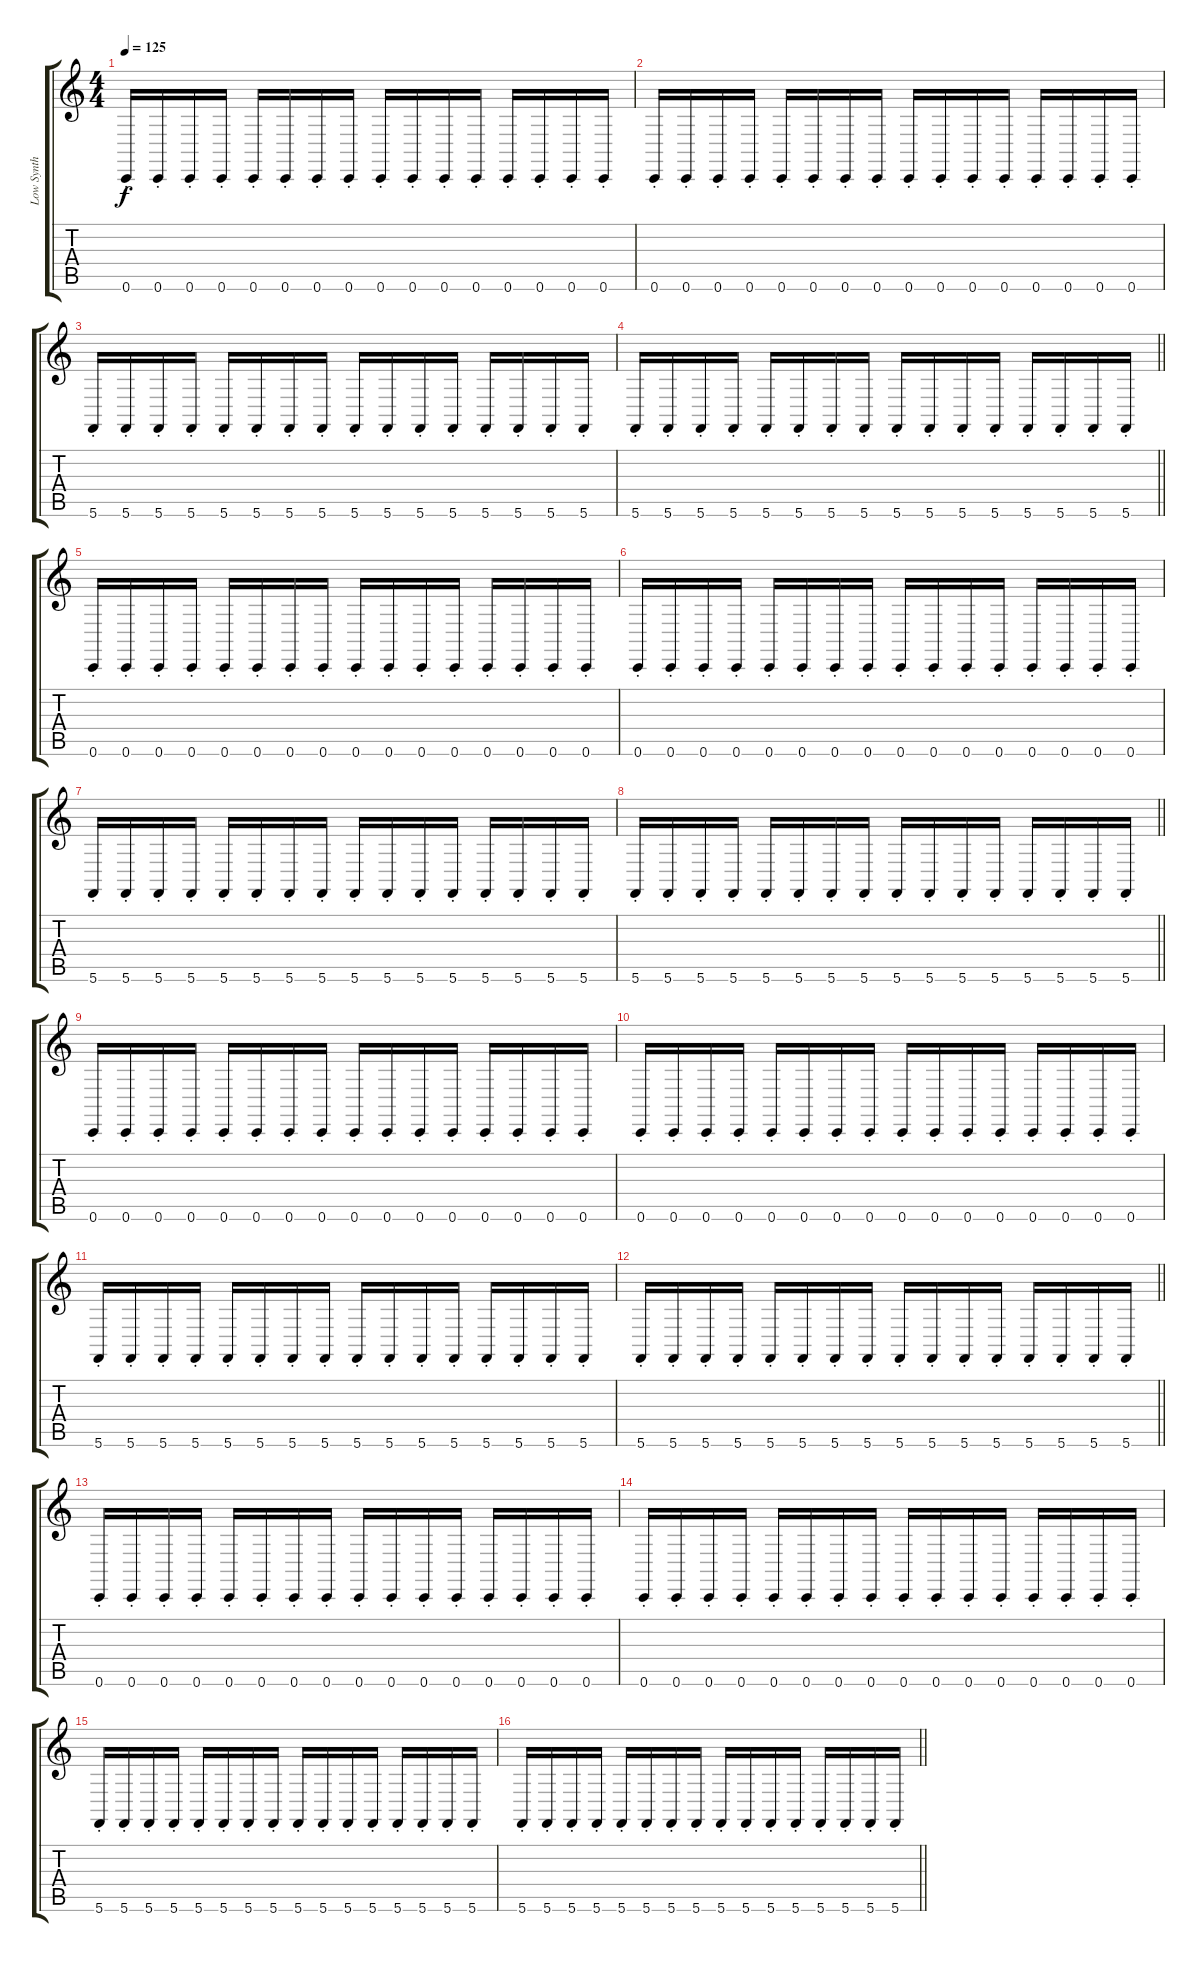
\track ("Low Synth (Gillian Gilbert)" "Low Synth ") {instrument lead8bassandlead}
\staff {score tabs}
\tuning (D4 A3 F3 C3 G2 C2) {hide}
\ts (4 4)
\tempo 125
\clef g2
\ks c
0.6{st}.16{dy f} 0.6{st}.16 0.6{st}.16 0.6{st}.16 0.6{st}.16 0.6{st}.16 0.6{st}.16 0.6{st}.16 0.6{st}.16 0.6{st}.16 0.6{st}.16 0.6{st}.16 0.6{st}.16 0.6{st}.16 0.6{st}.16 0.6{st}.16 |
0.6{st}.16 0.6{st}.16 0.6{st}.16 0.6{st}.16 0.6{st}.16 0.6{st}.16 0.6{st}.16 0.6{st}.16 0.6{st}.16 0.6{st}.16 0.6{st}.16 0.6{st}.16 0.6{st}.16 0.6{st}.16 0.6{st}.16 0.6{st}.16 |
5.6{st}.16 5.6{st}.16 5.6{st}.16 5.6{st}.16 5.6{st}.16 5.6{st}.16 5.6{st}.16 5.6{st}.16 5.6{st}.16 5.6{st}.16 5.6{st}.16 5.6{st}.16 5.6{st}.16 5.6{st}.16 5.6{st}.16 5.6{st}.16 |
\barLineRight lightlight
5.6{st}.16 5.6{st}.16 5.6{st}.16 5.6{st}.16 5.6{st}.16 5.6{st}.16 5.6{st}.16 5.6{st}.16 5.6{st}.16 5.6{st}.16 5.6{st}.16 5.6{st}.16 5.6{st}.16 5.6{st}.16 5.6{st}.16 5.6{st}.16 |
0.6{st}.16 0.6{st}.16 0.6{st}.16 0.6{st}.16 0.6{st}.16 0.6{st}.16 0.6{st}.16 0.6{st}.16 0.6{st}.16 0.6{st}.16 0.6{st}.16 0.6{st}.16 0.6{st}.16 0.6{st}.16 0.6{st}.16 0.6{st}.16 |
0.6{st}.16 0.6{st}.16 0.6{st}.16 0.6{st}.16 0.6{st}.16 0.6{st}.16 0.6{st}.16 0.6{st}.16 0.6{st}.16 0.6{st}.16 0.6{st}.16 0.6{st}.16 0.6{st}.16 0.6{st}.16 0.6{st}.16 0.6{st}.16 |
5.6{st}.16 5.6{st}.16 5.6{st}.16 5.6{st}.16 5.6{st}.16 5.6{st}.16 5.6{st}.16 5.6{st}.16 5.6{st}.16 5.6{st}.16 5.6{st}.16 5.6{st}.16 5.6{st}.16 5.6{st}.16 5.6{st}.16 5.6{st}.16 |
\barLineRight lightlight
5.6{st}.16 5.6{st}.16 5.6{st}.16 5.6{st}.16 5.6{st}.16 5.6{st}.16 5.6{st}.16 5.6{st}.16 5.6{st}.16 5.6{st}.16 5.6{st}.16 5.6{st}.16 5.6{st}.16 5.6{st}.16 5.6{st}.16 5.6{st}.16 |
0.6{st}.16 0.6{st}.16 0.6{st}.16 0.6{st}.16 0.6{st}.16 0.6{st}.16 0.6{st}.16 0.6{st}.16 0.6{st}.16 0.6{st}.16 0.6{st}.16 0.6{st}.16 0.6{st}.16 0.6{st}.16 0.6{st}.16 0.6{st}.16 |
0.6{st}.16 0.6{st}.16 0.6{st}.16 0.6{st}.16 0.6{st}.16 0.6{st}.16 0.6{st}.16 0.6{st}.16 0.6{st}.16 0.6{st}.16 0.6{st}.16 0.6{st}.16 0.6{st}.16 0.6{st}.16 0.6{st}.16 0.6{st}.16 |
5.6{st}.16 5.6{st}.16 5.6{st}.16 5.6{st}.16 5.6{st}.16 5.6{st}.16 5.6{st}.16 5.6{st}.16 5.6{st}.16 5.6{st}.16 5.6{st}.16 5.6{st}.16 5.6{st}.16 5.6{st}.16 5.6{st}.16 5.6{st}.16 |
\barLineRight lightlight
5.6{st}.16 5.6{st}.16 5.6{st}.16 5.6{st}.16 5.6{st}.16 5.6{st}.16 5.6{st}.16 5.6{st}.16 5.6{st}.16 5.6{st}.16 5.6{st}.16 5.6{st}.16 5.6{st}.16 5.6{st}.16 5.6{st}.16 5.6{st}.16 |
0.6{st}.16 0.6{st}.16 0.6{st}.16 0.6{st}.16 0.6{st}.16 0.6{st}.16 0.6{st}.16 0.6{st}.16 0.6{st}.16 0.6{st}.16 0.6{st}.16 0.6{st}.16 0.6{st}.16 0.6{st}.16 0.6{st}.16 0.6{st}.16 |
0.6{st}.16 0.6{st}.16 0.6{st}.16 0.6{st}.16 0.6{st}.16 0.6{st}.16 0.6{st}.16 0.6{st}.16 0.6{st}.16 0.6{st}.16 0.6{st}.16 0.6{st}.16 0.6{st}.16 0.6{st}.16 0.6{st}.16 0.6{st}.16 |
5.6{st}.16 5.6{st}.16 5.6{st}.16 5.6{st}.16 5.6{st}.16 5.6{st}.16 5.6{st}.16 5.6{st}.16 5.6{st}.16 5.6{st}.16 5.6{st}.16 5.6{st}.16 5.6{st}.16 5.6{st}.16 5.6{st}.16 5.6{st}.16 |
\barLineRight lightlight
5.6{st}.16 5.6{st}.16 5.6{st}.16 5.6{st}.16 5.6{st}.16 5.6{st}.16 5.6{st}.16 5.6{st}.16 5.6{st}.16 5.6{st}.16 5.6{st}.16 5.6{st}.16 5.6{st}.16 5.6{st}.16 5.6{st}.16 5.6{st}.16
